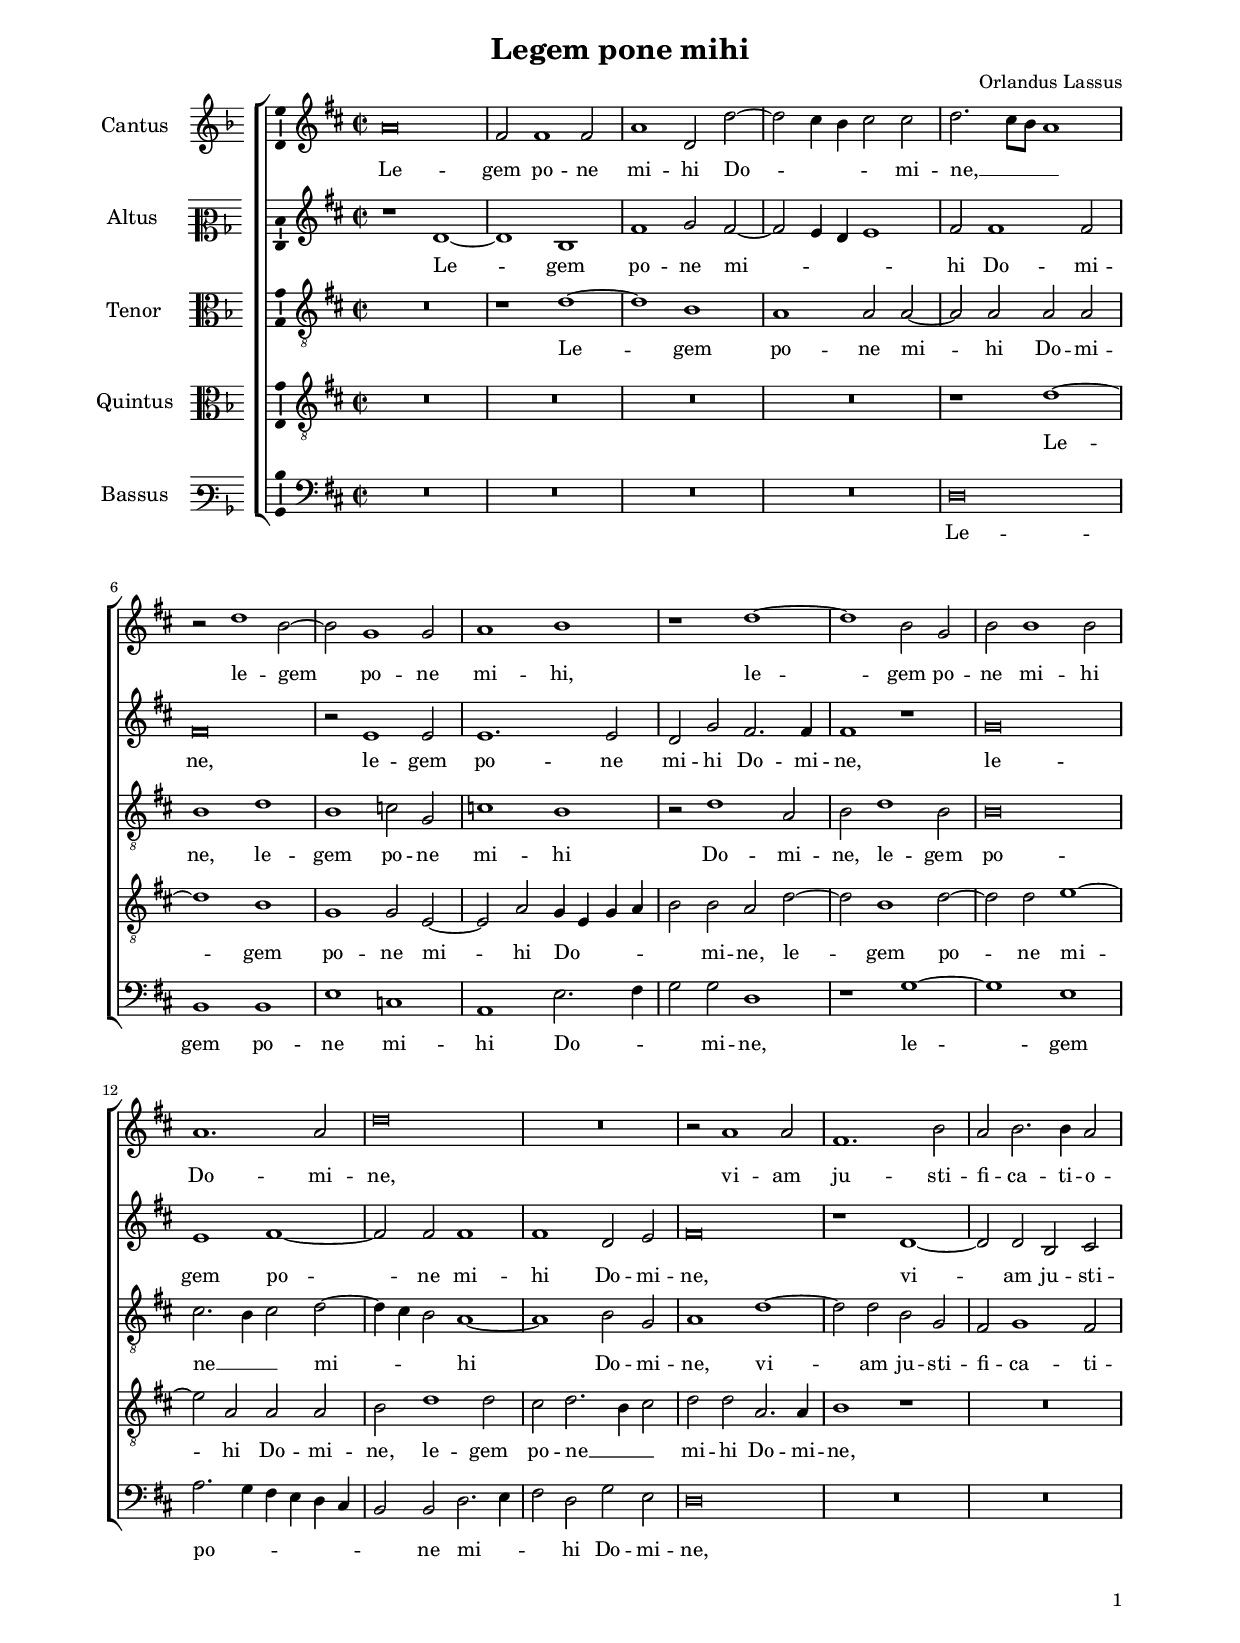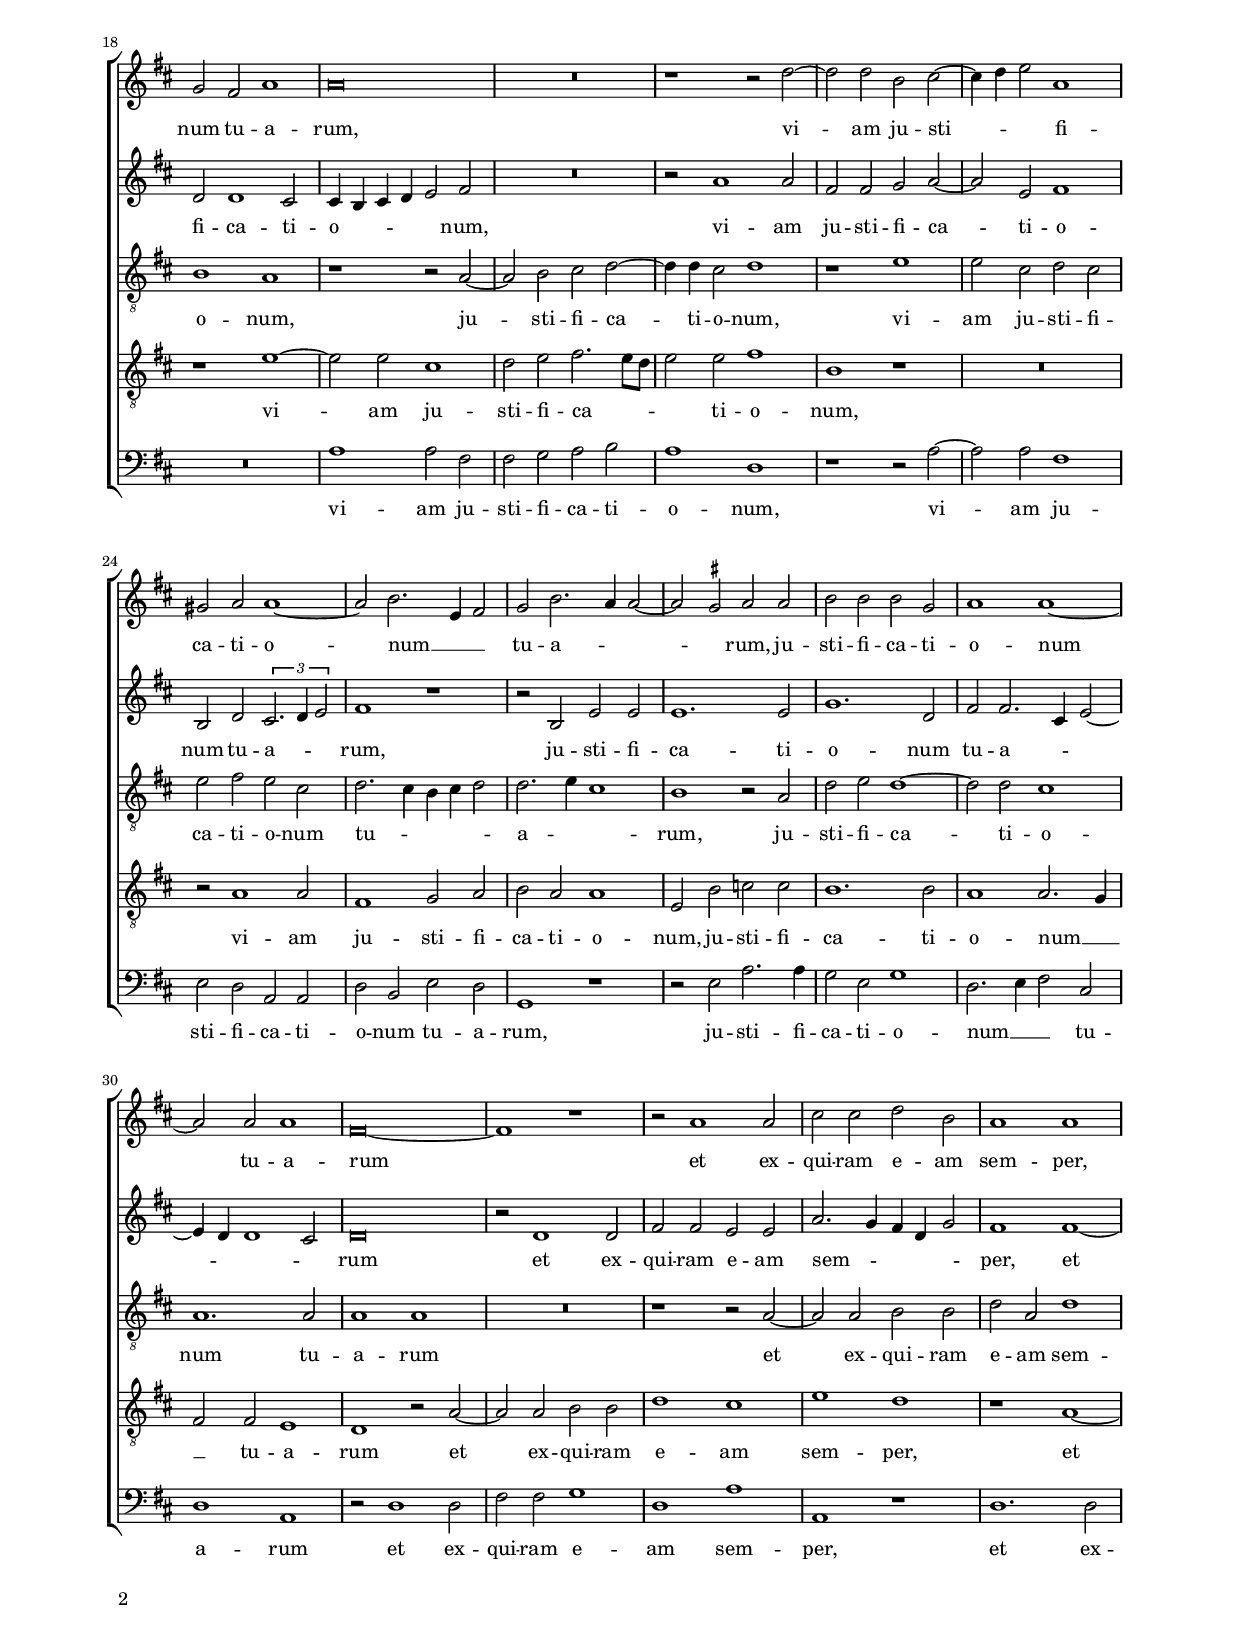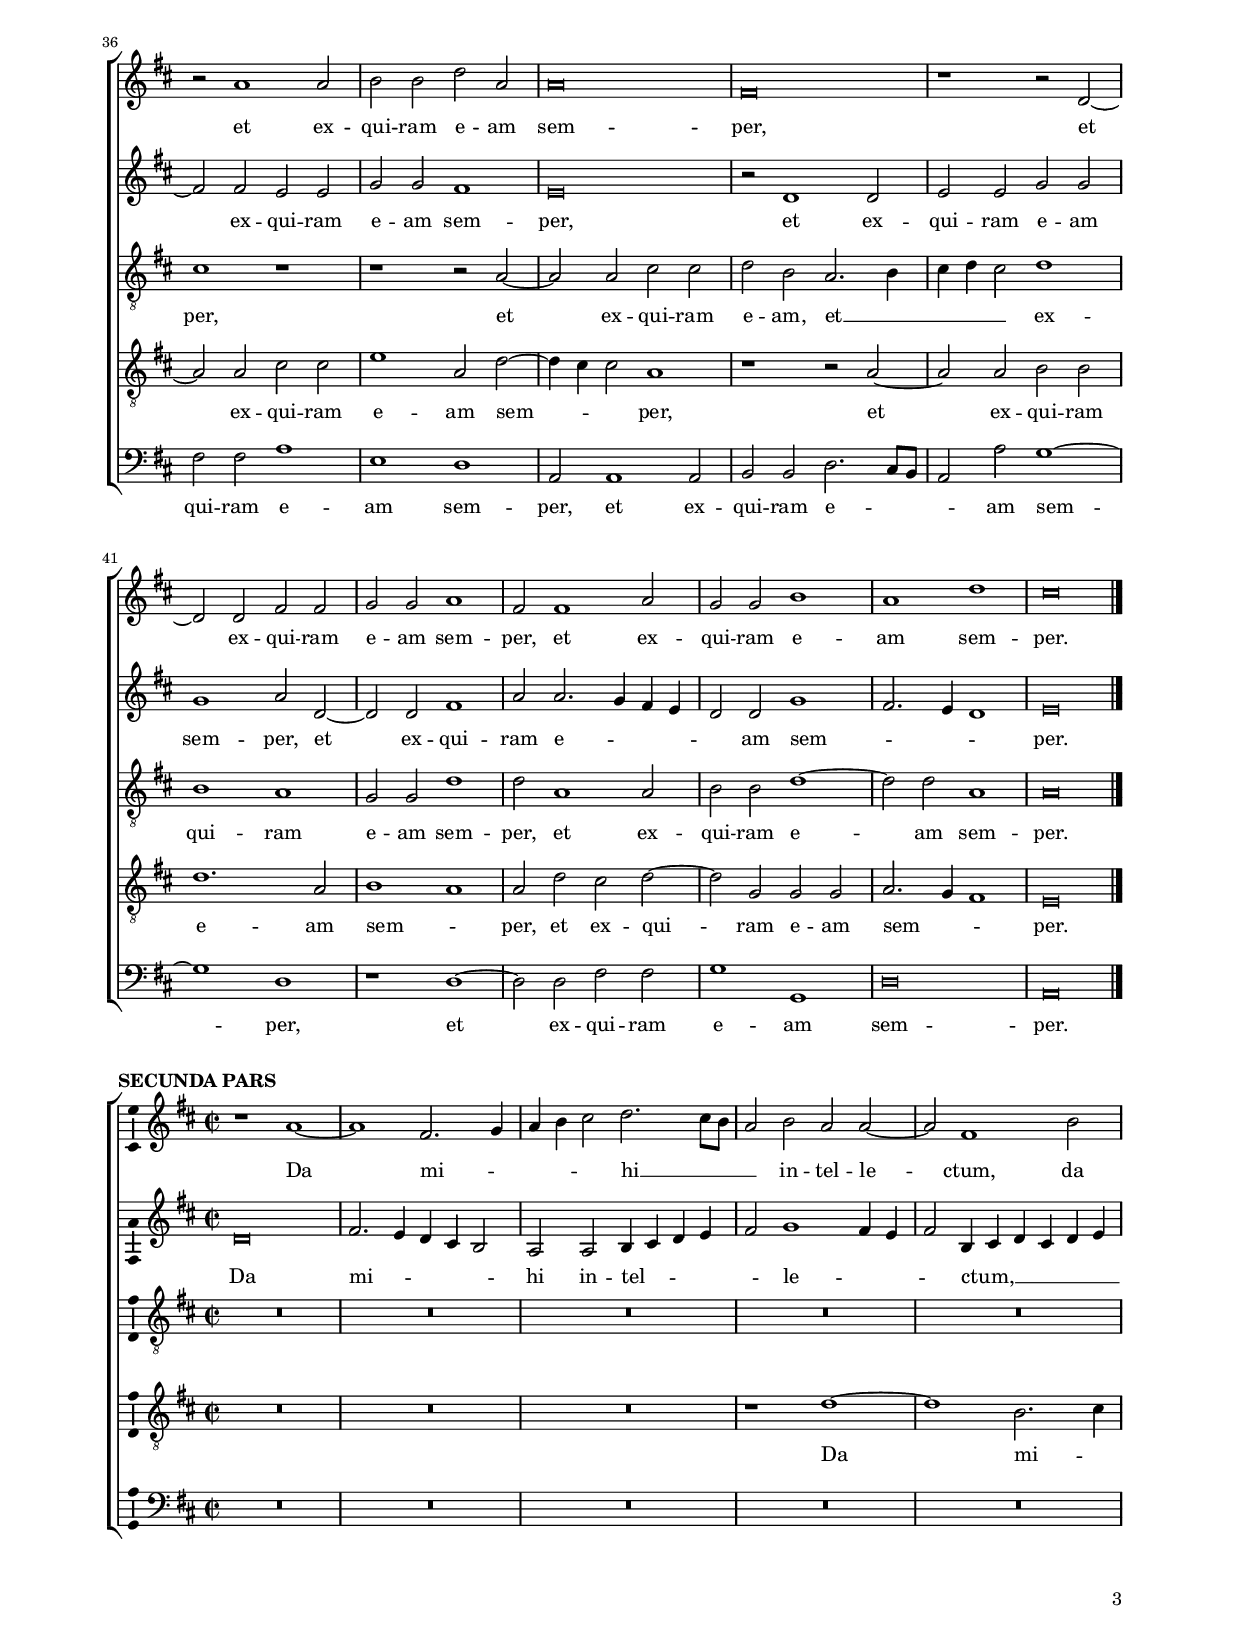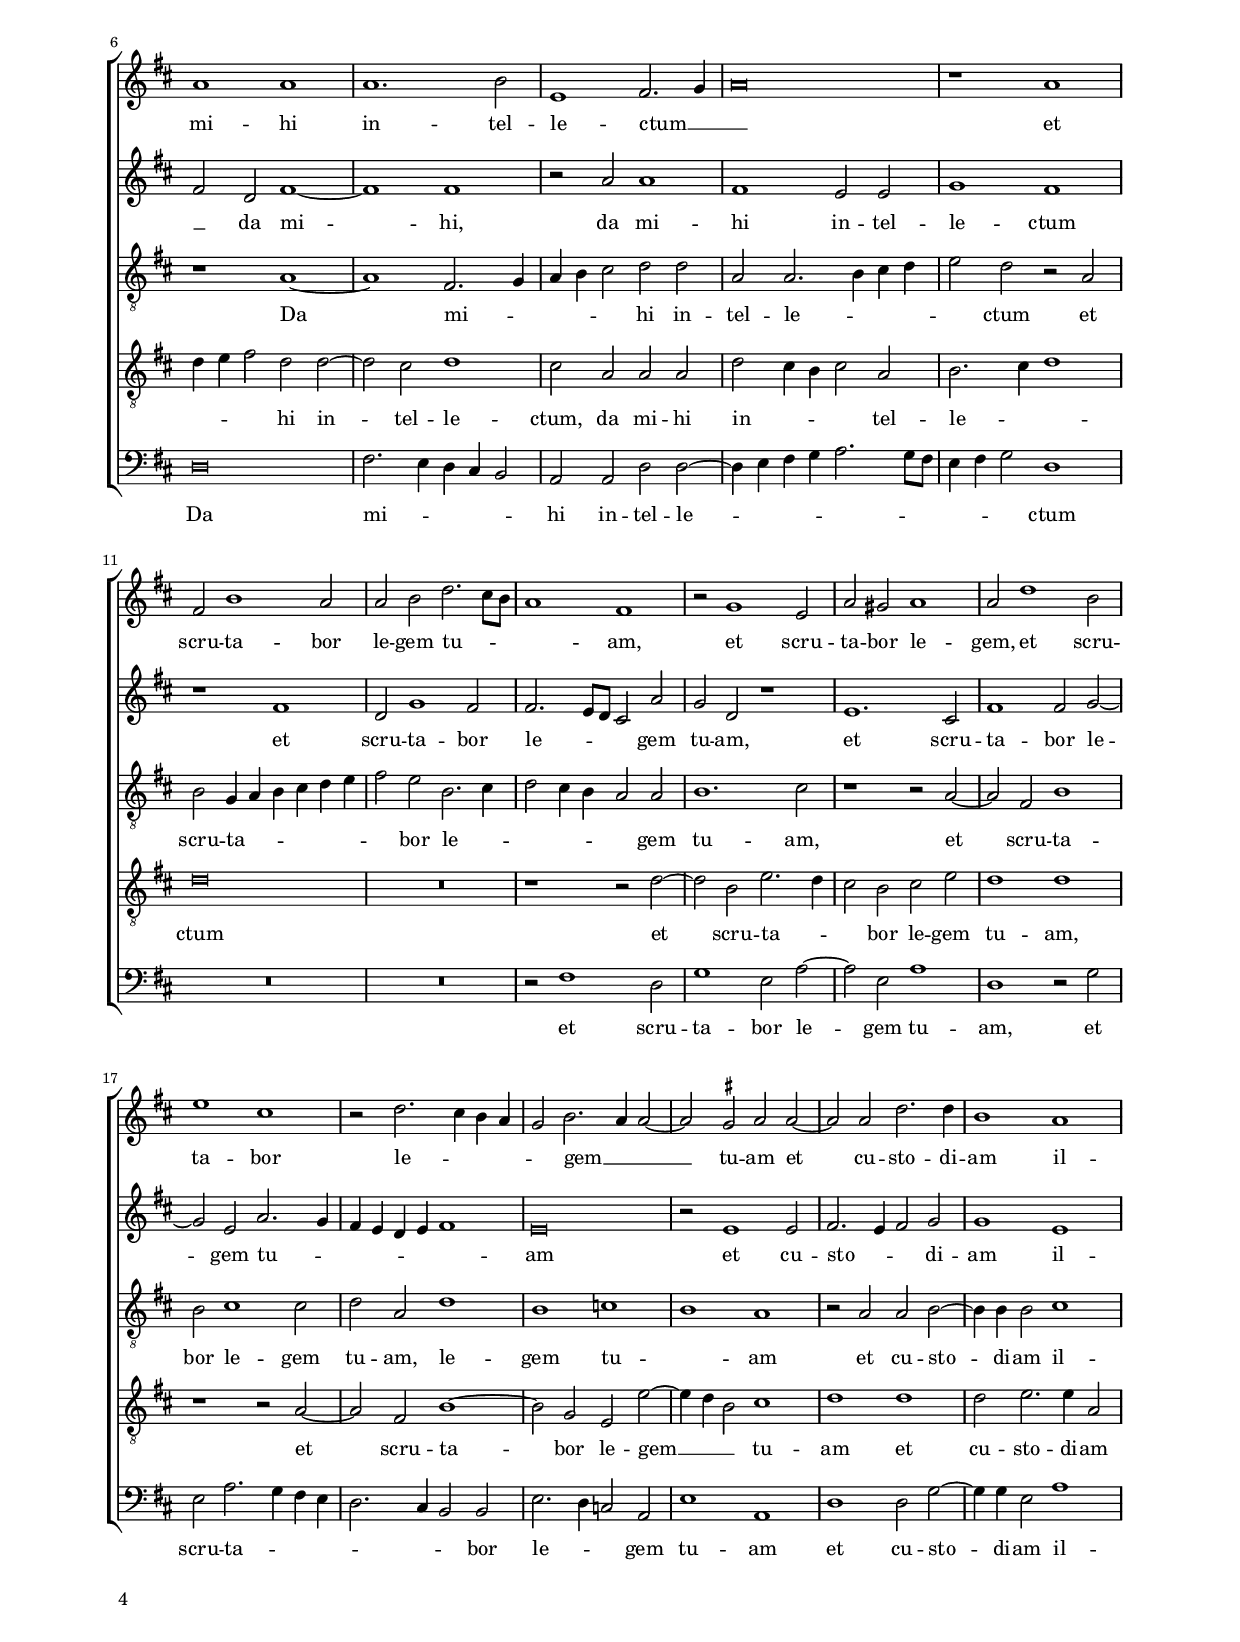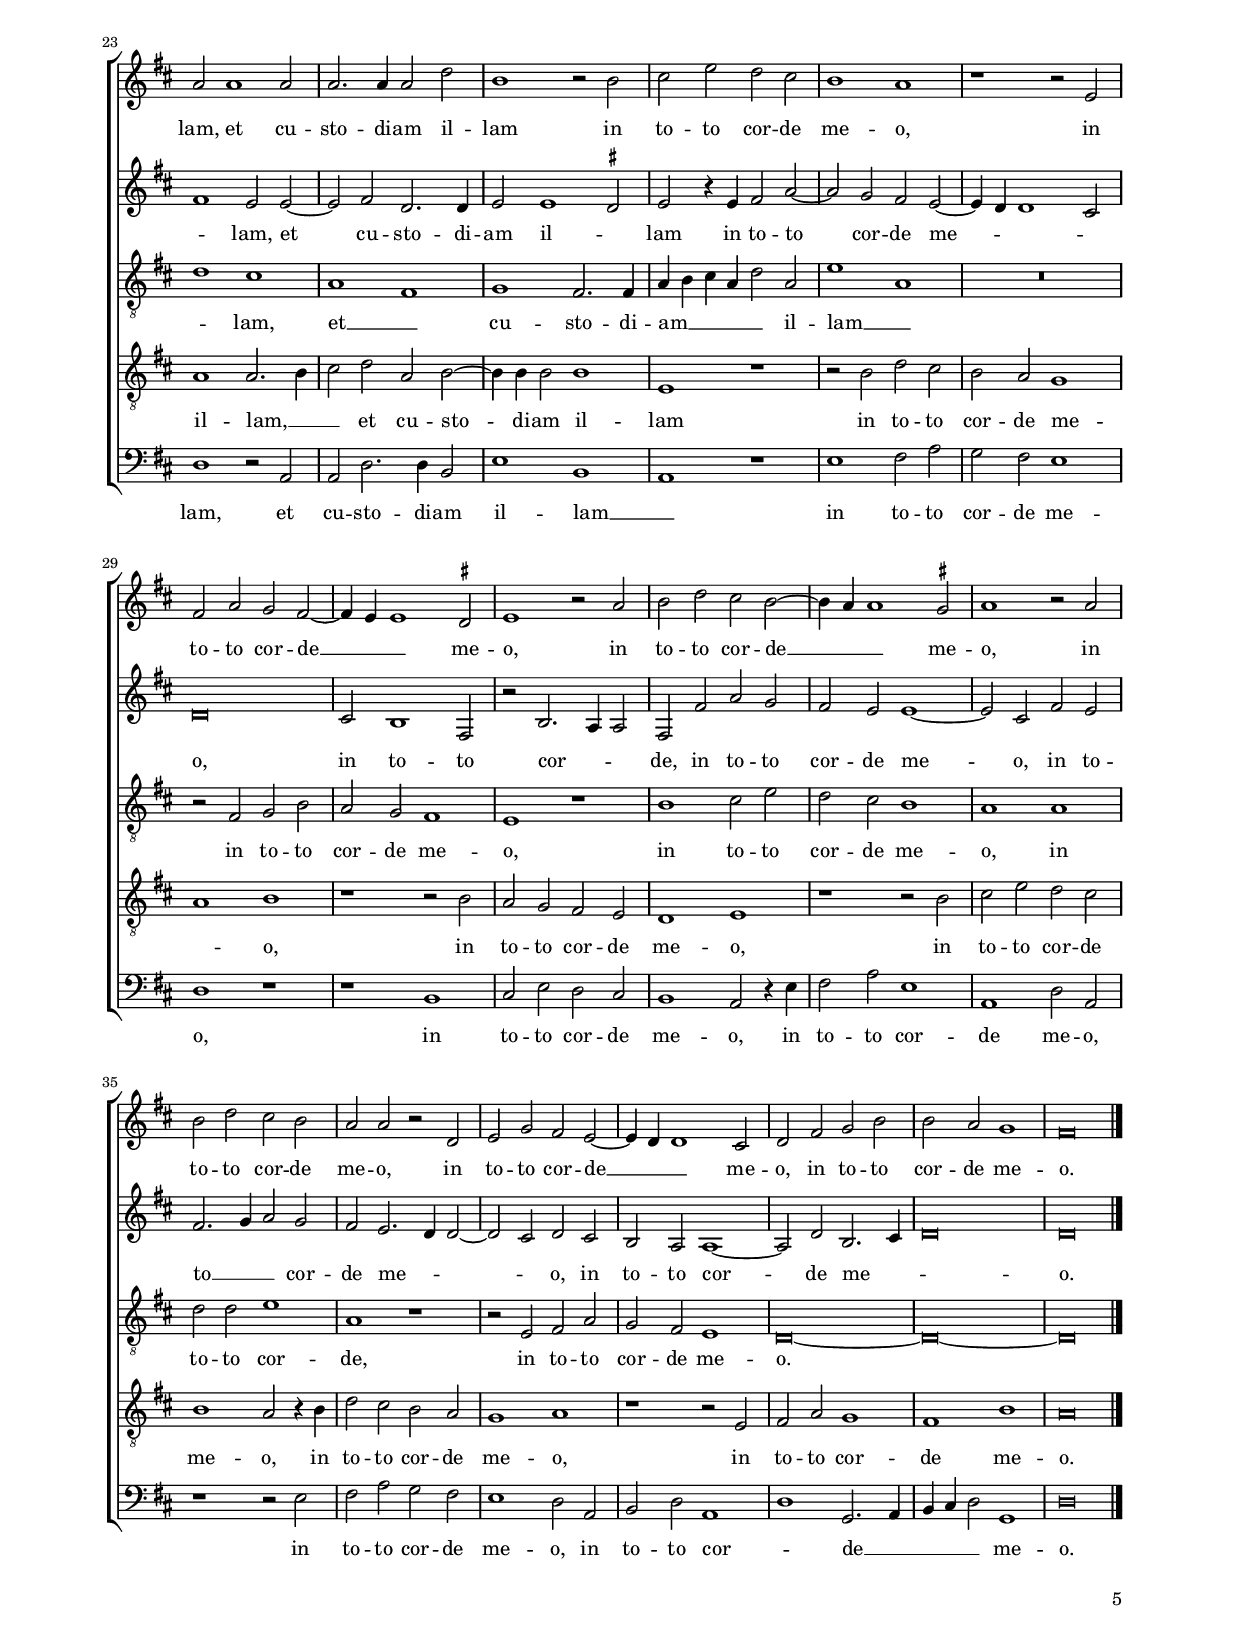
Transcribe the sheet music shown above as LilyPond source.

\header
{
  title="Legem pone mihi"
  composer="Orlandus Lassus"
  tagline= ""
}

\version "2.22.0"
\include "deutsch.ly"
#(set-global-staff-size 16)
#(ly:set-option 'point-and-click #f)

	
	ficta = { \once \set suggestAccidentals = ##t }
	
	forget = #(define-music-function (music) (ly:music?) #{
		\accidentalStyle forget
		$music
		\accidentalStyle default
		#})

    m = \melisma
    me = \melismaEnd

\paper
	{
	top-margin = 1.8 \cm
	bottom-margin = 1.2 \cm
	left-margin = 2 \cm
	right-margin = 2 \cm
	ragged-bottom = ##f
	ragged-last-bottom = ##t
	print-page-number = ##f
	score-system-spacing = #'((basic-distance . 16) (minimum-distance . 14) (padding . 5) (strechability . 150))
	system-system-spacing = #'((basic-distance . 16) (minimum-distance . 14) (padding . 5) (strechability . 150))
    oddFooterMarkup=\markup   \fill-line { "" \fromproperty #'page:page-number-string }
    evenFooterMarkup=\markup  \fill-line { \fromproperty #'page:page-number-string "" }
    last-bottom-spacing = #'((basic-distance . 12) (minimum-distance . 7) (padding . 4))
	systems-per-page = 3
%	min-systems-per-page = 3
	}

global = {
	\key f \major
	\time 2/2 \set Score.measureLength = #(ly:make-moment 2/1)
	\skip 1*2*46 \bar "|."
	}
	

incipitcantus = \markup { \score {
	{
	\set Staff.instrumentName = \markup { \fontsize #1 "Cantus" }
	\key f \major
	\clef violin
	s4 \bar ""
	}
	\layout  {
	raggedright = ##t
	indent = 1.8 \cm
	line-width = 2.5 \cm
	\context { \Staff \remove Time_signature_engraver }
	}} \hspace #1 }
      
      
incipitaltus = \markup { \score {
	{
	\set Staff.instrumentName = \markup { \fontsize #1 "Altus" }
	\key f \major
	\clef mezzosoprano
	s4 \bar ""
	}
	\layout  {
	raggedright = ##t
	indent = 1.8 \cm
	line-width = 2.5 \cm
	\context { \Staff \remove Time_signature_engraver }
	\override Staff.Clef.Y-extent = #'(0 . 0)
	}} \hspace #1 }


incipittenor = \markup { \score {
	{
	\set Staff.instrumentName = \markup { \fontsize #1 "Tenor" }
	\key f \major
	\clef alto
	s4 \bar ""
	}
	\layout  {
	raggedright = ##t
	indent = 1.8 \cm
	line-width = 2.5 \cm
	\context { \Staff \remove Time_signature_engraver }
	}} \hspace #1 }
      
      
incipitquintus = \markup { \score {
	{
	\set Staff.instrumentName = \markup { \fontsize #1 "Quintus" }
	\key f \major
	\clef alto
	s4 \bar ""
	}
	\layout  {
	raggedright = ##t
	indent = 1.8 \cm
	line-width = 2.5 \cm
	\context { \Staff \remove Time_signature_engraver }
	}} \hspace #1 }
      
      
incipitbassus = \markup { \score {
	{
	\set Staff.instrumentName = \markup { \fontsize #1 "Bassus" }
	\key f \major
	\clef varbaritone
	s4 \bar ""
	}
	\layout  {
	raggedright = ##t
	indent = 1.8 \cm
	line-width = 2.5 \cm
	\context { \Staff \remove Time_signature_engraver }
	\override Staff.Clef.Y-extent = #'(0 . 0)
	}} \hspace #1 }


cantus =  \relative c''
	{
	c\breve
	a2 a1 a2
	c1 f,2 f'~
	f2 \m e4 d e2 \me e
%5
	f2. \m e8 d c1 \me |
	r2 f1 d2~
	d2 b1 b2
	c1 d
	r1 f~
%10
	f1 d2 b |
	d2 d1 d2
	c1. c2
	f\breve
	R\breve
%15
	r2 c1 c2 |
	a1. d2
	c2 d2. d4 c2
	b2 a c1
	c\breve
%20
	R\breve |
	r1 r2 f~
	f2 f d e~
	e4 \m f g2 \me c,1
	h2 c c1~
%25
	c2 d2. \m g,4 a2 \me |
	b2 d2. \m c4 c2~
	c2 \ficta h \me c c
	d2 d d b
	c1 c~
%30
	c2 c c1 |
	a\breve~
	a1 r
	r2 c1 c2
	e2 e f d
%35
	c1 c |
	r2 c1 c2
	d2 d f c
	c\breve
	a\breve
%40
	r1 r2 f~ |
	f2 f a a
	b2 b c1
	a2 a1 c2
	b2 b d1
%45
	c1 f |
	e\breve |
	}


altus = \relative c'
    {
	r1 f~
	f1 d
	a'1 b2 a~
	a2 \m g4 f g1 \me
%5
	a2 a1 a2 |
	a\breve
	r2 g1 g2
	g1. g2
	f2 b a2. a4
%10
	a1 r |
	b\breve
	g1 a~
	a2 a a1
	a1 f2 g
%15
	a\breve |
	r1 f~
	f2 f d e
	f2 f1 e2
	e4 \m d e f g2 \me a
%20
	R\breve |
	r2 c1 c2
	a2 a b c~
	c2 g a1
	d,2 f \tuplet 3/2 { e2. \m f4 g2 \me }
%25
	a1 r |
	r2 d, g g
	g1. g2
	b1. f2
	a2 a2. \m e4 g2~
%30
	g4 f f1 e2 \me |
	f\breve
	r2 f1 f2
	a2 a g g
	c2. \m b4 a f b2 \me
%35
	a1 a~ |
	a2 a g g
	b2 b a1
	g\breve
	r2 f1 f2
%40
	g2 g b b |
	b1 c2 f,~
	f2 f a1
	c2 c2. \m b4 a g
	f2 \me f b1 \m
%45
	a2. g4 f1 \me |
	g\breve |
	}


tenor = \relative c'
	{
	R\breve
	r1 f~
	f1 d
	c1 c2 c~
%5
	c2 c c c |
	d1 f
	d1 es2 b
	es1 d
	r2 f1 c2
%10
	d2 f1 d2 |
	d\breve
	e2. \m d4 e2 \me f~
	f4 \m e d2 \me c1~
	c1 d2 b
%15
	c1 f~ |
	f2 f d b
	a2 b1 a2
	d1 c
	r1 r2 c~
%20
	c2 d e f~ |
	f4 f e2 f1
	r1 g
	g2 e f e
	g2 a g e
%25
	f2. \m e4 d e f2 \me |
	f2. \m g4 e1 \me
	d1 r2 c
	f2 g f1~
	f2 f e1
%30
	c1. c2 |
	c1 c
	R\breve
	r1 r2 c~
	c2 c d d
%35
	f2 c f1 |
	e1 r
	r1 r2 c~
	c2 c e e
	f2 d c2. \m d4
%40
	e4 f e2 \me f1 |
	d1 c
	b2 b f'1
	f2 c1 c2
	d2 d f1~
%45
	f2 f c1 |
	c\breve |
	}


quintus = \relative c'
	{
	R\breve
	R\breve
	R\breve
	R\breve
%5
	r1 f~ |
	f1 d
	b1 b2 g~
	g2 c b4 \m g b c
	d2 \me d c f~
%10
	f2 d1 f2~ |
	f2 f g1~
	g2 c, c c
	d2 f1 f2
	e2 f2. \m d4 e2 \me
%15
	f2 f c2. c4 |
	d1 r
	R\breve
	r1 g~
	g2 g e1
%20
	f2 g a2. \m g8 f |
	g2 \me g a1
	d,1 r
	R\breve
	r2 c1 c2
%25
	a1 b2 c |
	d2 c c1
	g2 d' es es
	d1. d2
	c1 c2. \m b4
%30
	a2 \me a g1 |
	f1 r2 c'~
	c2 c d d
	f1 e
	g1 f
%35
	r1 c~ |
	c2 c e e
	g1 c,2 f~
	f4 \m e e2 \me c1
	r1 r2 c~
%40
	c2 c d d |
	f1. c2
	d1 \m c \me
	c2 f e f~
	f2 b, b b
%45
	c2. \m b4 a1 \me |
	g\breve |
	}


bassus = \relative c
	{
	R\breve
	R\breve
	R\breve
	R\breve
%5
	f\breve |
	d1 d
	g1 es
	c1 g'2. \m a4
	b2 \me b f1
%10
	r1 b~ |
	b1 g
	c2. \m b4 a g f e
	d2 \me d f2. \m g4
	a2 \me f b g
%15
	f\breve |
	R\breve
	R\breve
	R\breve
	c'1 c2 a
%20
	a2 b c d |
	c1 f,
	r1 r2 c'~
	c2 c a1
	g2 f c c
%25
	f2 d g f |
	b,1 r
	r2 g' c2. c4
	b2 g b1
	f2. \m g4 a2 \me e
%30
	f1 c |
	r2 f1 f2
	a2 a b1
	f1 c'
	c,1 r
%35
	f1. f2 |
	a2 a c1
	g1 f
	c2 c1 c2
	d2 d f2. \m e8 d
%40
	c2 \me c' b1~ |
	b1 f
	r1 f~
	f2 f a a
	b1 b,
%45
	f'\breve |
	c\breve |
	}


lyricscantus = \lyricmode {
	Le -- gem po -- ne mi -- hi Do -- mi -- ne, __
	le -- gem po -- ne mi -- hi,
	le -- gem po -- ne mi -- hi Do -- mi -- ne,
	vi -- am ju -- sti -- fi -- ca -- ti -- o -- num tu -- a -- rum,
	vi -- am ju -- sti -- fi -- ca -- ti -- o -- num __ tu -- a -- rum,
	ju -- sti -- fi -- ca -- ti -- o -- num tu -- a -- rum
	et ex -- qui -- ram e -- am sem -- per,
	et ex -- qui -- ram e -- am sem -- per,
	et ex -- qui -- ram e -- am sem -- per,
	et ex -- qui -- ram e -- am sem -- per.
	}


lyricsaltus = \lyricmode {
	Le -- gem po -- ne mi -- hi Do -- mi -- ne,
	le -- gem po -- ne mi -- hi Do -- mi -- ne,
	le -- gem po -- ne mi -- hi Do -- mi -- ne,
	vi -- am ju -- sti -- fi -- ca -- ti -- o -- num,
	vi -- am ju -- sti -- fi -- ca -- ti -- o -- num tu -- a -- rum,
	ju -- sti -- fi -- ca -- ti -- o -- num tu -- a -- rum
	et ex -- qui -- ram e -- am sem -- per,
	et ex -- qui -- ram e -- am sem -- per,
	et ex -- qui -- ram e -- am sem -- per,
	et ex -- qui -- ram e -- am sem -- per.
	}


lyricstenor = \lyricmode {
	Le -- gem po -- ne mi -- hi Do -- mi -- ne,
	le -- gem po -- ne mi -- hi Do -- mi -- ne,
	le -- gem po -- ne __ mi -- hi Do -- mi -- ne,
	vi -- am ju -- sti -- fi -- ca -- ti -- o -- num,
	ju -- sti -- fi -- ca -- ti -- o -- num,
	vi -- am ju -- sti -- fi -- ca -- ti -- o -- num tu -- a -- rum,
	ju -- sti -- fi -- ca -- ti -- o -- num tu -- a -- rum
	et ex -- qui -- ram e -- am sem -- per,
	et ex -- qui -- ram e -- am,
	et __ ex -- qui -- ram e -- am sem -- per,
	et ex -- qui -- ram e -- am sem -- per.
	}


lyricsquintus = \lyricmode {
	Le -- gem po -- ne mi -- hi Do -- mi -- ne,
	le -- gem po -- ne mi -- hi Do -- mi -- ne,
	le -- gem po -- ne __ mi -- hi Do -- mi -- ne,
	vi -- am ju -- sti -- fi -- ca -- ti -- o -- num,
	vi -- am ju -- sti -- fi -- ca -- ti -- o -- num,
	ju -- sti -- fi -- ca -- ti -- o -- num __ tu -- a -- rum
	et ex -- qui -- ram e -- am sem -- per,
	et ex -- qui -- ram e -- am sem -- per,
	et ex -- qui -- ram e -- am sem -- per,
	et ex -- qui -- ram e -- am sem -- per.
	}


lyricsbassus = \lyricmode {
	Le -- gem po -- ne mi -- hi Do -- mi -- ne,
	le -- gem po -- ne mi -- hi Do -- mi -- ne,
	vi -- am ju -- sti -- fi -- ca -- ti -- o -- num,
	vi -- am ju -- sti -- fi -- ca -- ti -- o -- num tu -- a -- rum,
	ju -- sti -- fi -- ca -- ti -- o -- num __ tu -- a -- rum
	et ex -- qui -- ram e -- am sem -- per,
	et ex -- qui -- ram e -- am sem -- per,
	et ex -- qui -- ram e -- am sem -- per,
	et ex -- qui -- ram e -- am sem -- per.
	}


\score
{   \transpose f d {
	\new ChoirStaff \with { \override StaffGrouper.staff-staff-spacing.basic-distance = #12 }
	<<

	\new Staff << \global
	\new Voice="v1" {
		\set Staff.instrumentName=\incipitcantus
		\set Staff.midiInstrument = "reed organ"
		\clef violin
		\cantus }
	\new Lyrics \lyricsto "v1" {\lyricscantus }
	>>


	\new Staff << \global
	\new Voice="v2" {
		\set Staff.instrumentName=\incipitaltus
		\set Staff.midiInstrument = "reed organ"
		\clef violin 
		\altus}
	\new Lyrics \lyricsto "v2" {\lyricsaltus }
	>>


	\new Staff << \global
	\new Voice="v3" {
		\set Staff.instrumentName=\incipittenor
		\set Staff.midiInstrument = "reed organ"
		\clef "G_8"
		\tenor }
	\new Lyrics \lyricsto "v3" {\lyricstenor }
	>>


	\new Staff << \global
	\new Voice="v5" {
		\set Staff.instrumentName=\incipitquintus
		\set Staff.midiInstrument = "reed organ"
		\clef "G_8"
		\quintus}
	\new Lyrics \lyricsto "v5" {\lyricsquintus }
	>>


	\new Staff << \global
	\new Voice="v4" {
		\set Staff.instrumentName=\incipitbassus
		\set Staff.midiInstrument = "reed organ"
		\clef bass
		\bassus }
	\new Lyrics \lyricsto "v4" {\lyricsbassus}
	>>

	>>
    } % transpose

	\layout
	{
	indent = 2.5 \cm
	\context { \Staff \override TimeSignature.break-visibility = #end-of-line-invisible }
	\context { \Lyrics \override VerticalAxisGroup.nonstaff-relatedstaff-spacing.padding = #1.4 }
%	\context { \Lyrics \override LyricText.font-size = #1 }
	\context { \Staff \consists "Ambitus_engraver" }
	\context { \Score \override BarNumber.padding = #2 }
	\context { \Voice \override NoteHead.style = #'baroque }
	}


\midi
	{
    	\tempo 2 = 90
	}

}

%%%%%%%%%%%%%%%%%%%%  PARS SECUNDA


global = {
	\key f \major
	\time 2/2 \set Score.measureLength = #(ly:make-moment 2/1)
	\skip 1*2*41 \bar "|."
	}


cantus =  \relative c''
	{
	r1 c~
	c1 a2. \m b4
	c4 d e2 \me f2. \m e8 d
	c2 \me d c c~
%5
	c2 a1 d2 |
	c1 c
	c1. d2
	g,1 a2. \m b4
	c\breve \me
%10
	r1 c |
	a2 d1 c2
	c2 d f2. \m e8 d
	c1 \me a
	r2 b1 g2
%15
	c2 h c1 |
	c2 f1 d2
	g1 e
	r2 f2. \m e4 d c
	b2 \me d2. \m c4 c2~
%20
	c2 \me \ficta h c c~ |
	c2 c f2. f4
	d1 c
	c2 c1 c2
	c2. c4 c2 f
%25
	d1 r2 d |
	e2 g f e
	d1 c
	r1 r2 g
	a2 c b a~
%30
	a4 \m g g1 \me \ficta fis2 |
	g1 r2 c
	d2 f e d~
	d4 \m c c1 \me \ficta h2
	c1 r2 c
%35
	d2 f e d |
	c2 c r f,
	g2 b a g~
	g4 \m f f1 \me e2
	f2 a b d
%40
	d2 c b1 |
	a\breve |
	}


altus = \relative c'
    {
	f\breve
	a2. \m g4 f e d2 \me
	c2 c d4 \m e f g
	a2 \me b1 \m a4 g
%5
	a2 \me d,4 \m e f e f g |
	a2 \me f a1~
	a1 a
	r2 c c1
	a1 g2 g
%10
	b1 a |
	r1 a
	f2 b1 a2
	a2. \m g8 f e2 \me c'
	b2 f r1
%15
	g1. e2 |
	a1 a2 b~
	b2 g c2. \m b4
	a4 g f g a1 \me
	g\breve
%20
	r2 g1 g2 |
	a2. \m g4 a2 \me b
	b1 g \m
	a1 \me g2 g~
	g2 a f2. f4
%25
	g2 g1 \m \ficta fis2 \me |
	g2 r4 g a2 c~
	c2 b a g~
	g4 \m f f1 e2 \me
	f\breve
%30
	e2 d1 a2 |
	r2 d2. \m c4 c2 \me
	a2 a' c b
	a2 g g1~
	g2 e a g
%35
	a2. \m b4 c2 \me b |
	a2 g2. \m f4 f2~
	f2 e \me f e
	d2 c c1~
	c2 f d2. \m e4
%40
	f\breve \me |
	f\breve |
	}


tenor = \relative c'
	{
	R\breve
	R\breve
	R\breve
	R\breve
%5
	R\breve |
	r1 c~
	c1 a2. \m b4
	c4 d e2 \me f f
	c2 c2. \m d4 e f
%10
	g2 \me f r c |
	d2 b4 \m c d e f g
	a2 \me g d2. \m e4
	f2 e4 d c2 \me c
	d1. e2
%15
	r1 r2 c~ |
	c2 a d1
	d2 e1 e2
	f2 c f1
	d1 es \m
%20
	d1 \me c |
	r2 c c d~
	d4 d d2 e1 \m
	f1 \me e
	c1 \m a \me
%25
	b1 a2. a4 |
	c4 \m d e c f2 \me c
	g'1 \m c, \me
	R\breve
	r2 a b d
%30
	c2 b a1 |
	g1 r
	d'1 e2 g
	f2 e d1
	c1 c
%35
	f2 f g1 |
	c,1 r
	r2 g a c
	b2 a g1
	f\breve~
%40
	f\breve~ |
	f\breve |
	}


quintus = \relative c'
	{
	R\breve
	R\breve
	R\breve
	r1 f~
%5
	f1 d2. \m e4 |
	f4 g a2 \me f f~
	f2 e f1
	e2 c c c
	f2 \m e4 d e2 \me c
%10
	d2. \m e4 f1 \me |
	f\breve
	R\breve
	r1 r2 f~
	f2 d g2. \m f4
%15
	e2 \me d e g |
	f1 f
	r1 r2 c~
	c2 a d1~
	d2 b g g'~
%20
	g4 \m f d2 \me e1 |
	f1 f
	f2 g2. g4 c,2
	c1 c2. \m d4
	e2 \me f c d~
%25
	d4 d d2 d1 |
	g,1 r
	r2 d' f e
	d2 c b1 \m
	c1 \me d
%30
	r1 r2 d |
	c2 b a g
	f1 g
	r1 r2 d'
	e2 g f e
%35
	d1 c2 r4 d |
	f2 e d c
	b1 c
	r1 r2 g
	a2 c b1
%40
	a1 d |
	c\breve |
	}


bassus = \relative c
	{
	R\breve
	R\breve
	R\breve
	R\breve
%5
	R\breve |
	f\breve
	a2. \m g4 f e d2 \me
	c2 c f f~
	f4 \m g a b c2. b8 a
%10
	g4 a b2 \me f1 |
	R\breve
	R\breve
	r2 a1 f2
	b1 g2 c~
%15
	c2 g c1 |
	f,1 r2 b
	g2 c2. \m b4 a g
	f2. e4 d2 \me d
	g2. \m f4 es2 \me c
%20
	g'1 c, |
	f1 f2 b~
	b4 b g2 c1
	f,1 r2 c
	c2 f2. f4 d2
%25
	g1 d \m |
	c1 \me r
	g'1 a2 c
	b2 a g1
	f1 r
%30
	r1 d |
	e2 g f e
	d1 c2 r4 g'
	a2 c g1
	c,1 f2 c
%35
	r1 r2 g' |
	a2 c b a
	g1 f2 c
	d2 f c1 \m
	f1 \me b,2. \m c4
%40
	d4 e f2 \me b,1 |
	f'\breve |
	}


lyricscantus = \lyricmode {
	Da mi -- hi __ in -- tel -- le -- ctum,
	da mi -- hi in -- tel -- le -- ctum __
	et scru -- ta -- bor le -- gem tu -- am,
	et scru -- ta -- bor le -- gem,
	et scru -- ta -- bor le -- gem __ tu -- am
	et cu -- sto -- di -- am il -- lam,
	et cu -- sto -- di -- am il -- lam
	in to -- to cor -- de me -- o,
	in to -- to cor -- de __ me -- o,
	in to -- to cor -- de __ me -- o,
	in to -- to cor -- de me -- o,
	in to -- to cor -- de __ me -- o,
	in to -- to cor -- de me -- o.
	}


lyricsaltus = \lyricmode {
	Da mi -- hi in -- tel -- le -- ctum, __
	da mi -- hi,
	da mi -- hi in -- tel -- le -- ctum
	et scru -- ta -- bor le -- gem tu -- am,
	et scru -- ta -- bor le -- gem tu -- am
	et cu -- sto -- di -- am il -- lam,
	et cu -- sto -- di -- am il -- lam
	in to -- to cor -- de me -- o,
	in to -- to cor -- de,
	in to -- to cor -- de me -- o,
	in to -- to __ cor -- de me -- o,
	in to -- to cor -- de me -- o.
	}


lyricstenor = \lyricmode {
	Da mi -- hi in -- tel -- le -- ctum
	et scru -- ta -- bor le -- gem tu -- am,
	et scru -- ta -- bor le -- gem tu -- am,
	le -- gem tu -- am
	et cu -- sto -- di -- am il -- lam,
	et __ cu -- sto -- di -- am __ il -- lam __
	in to -- to cor -- de me -- o,
	in to -- to cor -- de me -- o,
	in to -- to cor -- de,
	in to -- to cor -- de me -- o.
	}


lyricsquintus = \lyricmode {
	Da mi -- hi in -- tel -- le -- ctum,
	da mi -- hi in -- tel -- le -- ctum
	et scru -- ta -- bor le -- gem tu -- am,
	et scru -- ta -- bor le -- gem __ tu -- am
	et cu -- sto -- di -- am il -- lam, __
	et cu -- sto -- di -- am il -- lam
	in to -- to cor -- de me -- o,
	in to -- to cor -- de me -- o,
	in to -- to cor -- de me -- o,
	in to -- to cor -- de me -- o,
	in to -- to cor -- de me -- o.
	}


lyricsbassus = \lyricmode {
	Da mi -- hi in -- tel -- le -- ctum
	et scru -- ta -- bor le -- gem tu -- am,
	et scru -- ta -- bor le -- gem tu -- am
	et cu -- sto -- di -- am il -- lam,
	et cu -- sto -- di -- am il -- lam __
	in to -- to cor -- de me -- o,
	in to -- to cor -- de me -- o,
	in to -- to cor -- de me -- o,
	in to -- to cor -- de me -- o,
	in to -- to cor -- de __ me -- o.
	}


\score
{   \transpose f d {
	\new ChoirStaff \with { \override StaffGrouper.staff-staff-spacing.basic-distance = #12 }
	<<

	\new Staff <<\global
	\new Voice="v1" {
	  %\set Staff.instrumentName=Cantus
		\set Staff.midiInstrument = "reed organ"
		\clef violin
		\cantus }
	\new Lyrics \lyricsto "v1" {\lyricscantus }
	>>


	\new Staff << \global
	\new Voice="v2" {
	  %\set Staff.instrumentName=Altus
		\set Staff.midiInstrument = "reed organ"
		\clef violin 
		\altus}
	\new Lyrics \lyricsto "v2" {\lyricsaltus }
	>>


	\new Staff <<\global
	\new Voice="v3" {
	  %\set Staff.instrumentName=Tenor
		\set Staff.midiInstrument = "reed organ"
		\clef "G_8"
		\tenor }
	\new Lyrics \lyricsto "v3" {\lyricstenor }
	>>


	\new Staff << \global
	\new Voice="v5" {
	  %\set Staff.instrumentName=Quintus
		\set Staff.midiInstrument = "reed organ"
		\clef "G_8"
		\quintus}
	\new Lyrics \lyricsto "v5" {\lyricsquintus }
	>>


	\new Staff <<\global
	\new Voice="v4" {
	  %\set Staff.instrumentName=Bassus
		\set Staff.midiInstrument = "reed organ"
		\clef bass
		\bassus }
	\new Lyrics \lyricsto "v4" {\lyricsbassus}
	>>
	
	>>
    }

	\layout
	{
	indent = 0 \cm
	\context { \Staff \override TimeSignature.break-visibility = #end-of-line-invisible }
	\context { \Lyrics \override VerticalAxisGroup.nonstaff-relatedstaff-spacing.padding = #1.4 }
%	\context { \Lyrics \override LyricText.font-size = #1 }
	\context { \Staff \consists "Ambitus_engraver" }
	\context { \Score \override BarNumber.padding = #2 }
	\context { \Voice \override NoteHead.style = #'baroque }
	}

    \header { piece = \markup { \raise #2 \bold "SECUNDA PARS"} }

\midi
	{
    	\tempo 2 = 90
	}
	
}

% EOF
